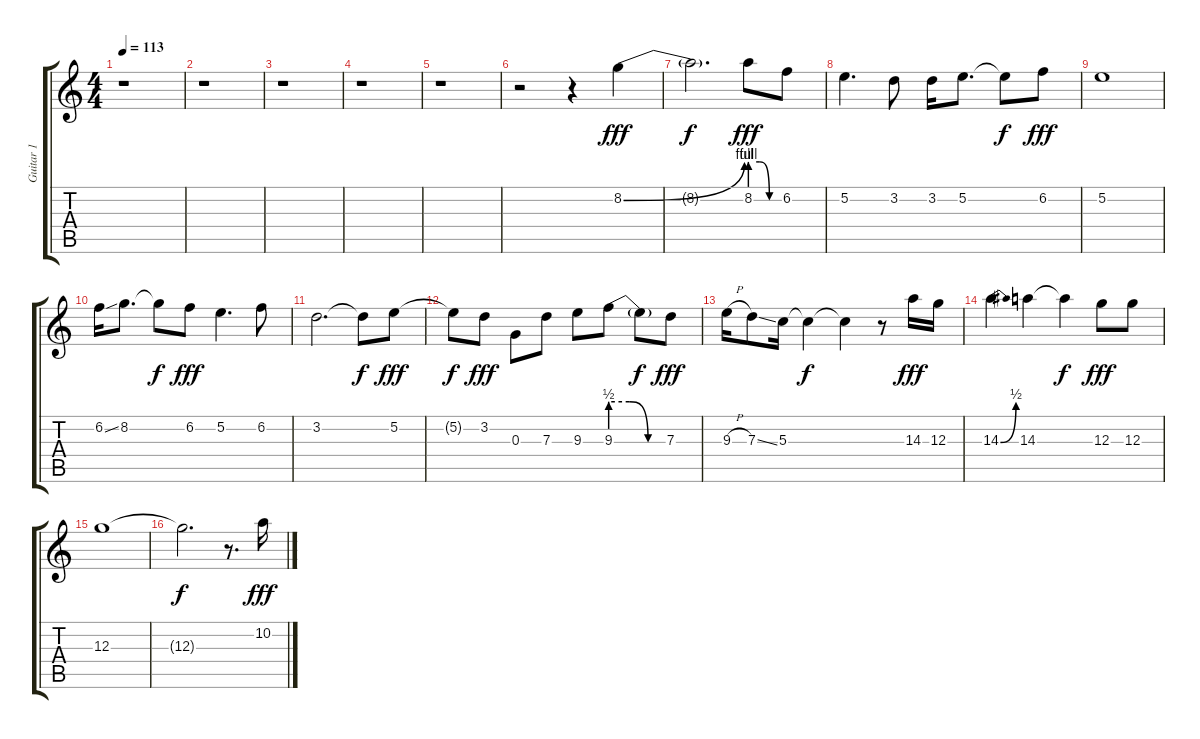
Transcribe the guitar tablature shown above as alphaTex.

\track ("Guitar 1" "Guitar 1") {instrument distortionguitar}
\staff {score tabs}
\tuning (E4 B3 G3 D3 A2 E2) {hide}
\ts (4 4)
\tempo 113
\clef g2
\ks c
r.1{dy f} |
r.1 |
r.1 |
r.1 |
r.1 |
r.2 r.4 8.2{be (bend 0 0 60 4)}.4{dy fff volume 16 instrument distortionguitar} |
8.2{t}.2{d dy f} 8.2{be (custom 0 4 20 4 40 0 60 0)}.8{dy fff} 6.2.8 |
5.2.4{d} 3.2.8 3.2.16 5.2.8{d} 5.2{t}.8{dy f} 6.2.8{dy fff} |
5.2.1 |
6.2{ss}.16 8.2.8{d} 8.2{t}.8{dy f} 6.2.8{dy fff} 5.2.4{d} 6.2.8 |
3.2.2{d} 3.2{t}.8{dy f} 5.2.8{dy fff} |
5.2{t}.8{dy f} 3.2.8{dy fff} 0.3.8 7.3.8 9.3.8 9.3{be (custom 0 2 20 2 40 0 60 0)}.8 9.3{t}.8{dy f} 7.3.8{dy fff} |
9.3{h}.16 7.3{ss}.8 5.3.16 5.3{t}.4{dy f} 5.3{t}.4 r.8 14.3.16{dy fff} 12.3.16 |
14.3{be (bend 0 0 60 2)}.4 14.3.4 14.3{t}.4{dy f} 12.3.8{dy fff} 12.3.8 |
12.3.1 |
12.3{t}.2{d dy f} r.8{d} 10.2.16{dy fff}
